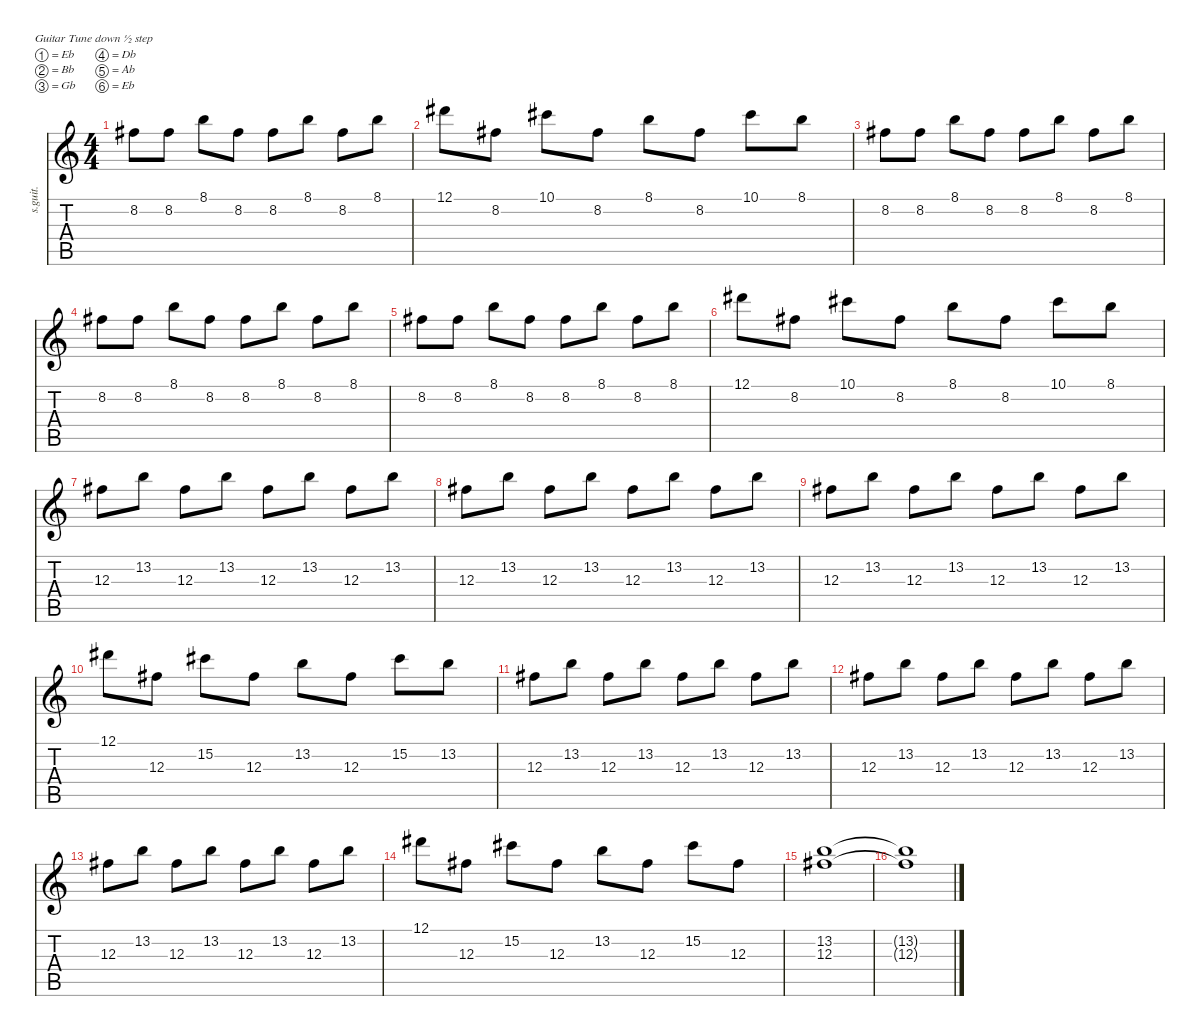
\defaultSystemsLayout 4
\hideDynamics
\bracketExtendMode nobrackets
\track ("" "s.guit.") {instrument distortionguitar}
\staff {score tabs}
\tuning (Eb4 Bb3 Gb3 Db3 Ab2 Eb2)
\ts (4 4)
\tempo (184 hide)
\clef g2
\ks c
8.2{acc #}.8{dy f} 8.2{acc #}.8 8.1.8 8.2{acc #}.8 8.2{acc #}.8 8.1.8 8.2{acc #}.8 8.1.8 |
12.1{acc #}.8 8.2{acc #}.8 10.1{acc #}.8 8.2{acc #}.8 8.1.8 8.2{acc #}.8 10.1{acc #}.8 8.1.8 |
8.2{acc #}.8 8.2{acc #}.8 8.1.8 8.2{acc #}.8 8.2{acc #}.8 8.1.8 8.2{acc #}.8 8.1.8 |
8.2{acc #}.8 8.2{acc #}.8 8.1.8 8.2{acc #}.8 8.2{acc #}.8 8.1.8 8.2{acc #}.8 8.1.8 |
8.2{acc #}.8 8.2{acc #}.8 8.1.8 8.2{acc #}.8 8.2{acc #}.8 8.1.8 8.2{acc #}.8 8.1.8 |
12.1{acc #}.8 8.2{acc #}.8 10.1{acc #}.8 8.2{acc #}.8 8.1.8 8.2{acc #}.8 10.1{acc #}.8 8.1.8 |
12.3{acc #}.8 13.2.8 12.3{acc #}.8 13.2.8 12.3{acc #}.8 13.2.8 12.3{acc #}.8 13.2.8 |
12.3{acc #}.8 13.2.8 12.3{acc #}.8 13.2.8 12.3{acc #}.8 13.2.8 12.3{acc #}.8 13.2.8 |
12.3{acc #}.8 13.2.8 12.3{acc #}.8 13.2.8 12.3{acc #}.8 13.2.8 12.3{acc #}.8 13.2.8 |
12.1{acc #}.8 12.3{acc #}.8 15.2{acc #}.8 12.3{acc #}.8 13.2.8 12.3{acc #}.8 15.2{acc #}.8 13.2.8 |
12.3{acc #}.8 13.2.8 12.3{acc #}.8 13.2.8 12.3{acc #}.8 13.2.8 12.3{acc #}.8 13.2.8 |
12.3{acc #}.8 13.2.8 12.3{acc #}.8 13.2.8 12.3{acc #}.8 13.2.8 12.3{acc #}.8 13.2.8 |
12.3{acc #}.8 13.2.8 12.3{acc #}.8 13.2.8 12.3{acc #}.8 13.2.8 12.3{acc #}.8 13.2.8 |
12.1{acc #}.8 12.3{acc #}.8 15.2{acc #}.8 12.3{acc #}.8 13.2.8 12.3{acc #}.8 15.2{acc #}.8 12.3{acc #}.8 |
(13.2 12.3{acc #}).1 |
(13.2{t} 12.3{t acc #}).1
